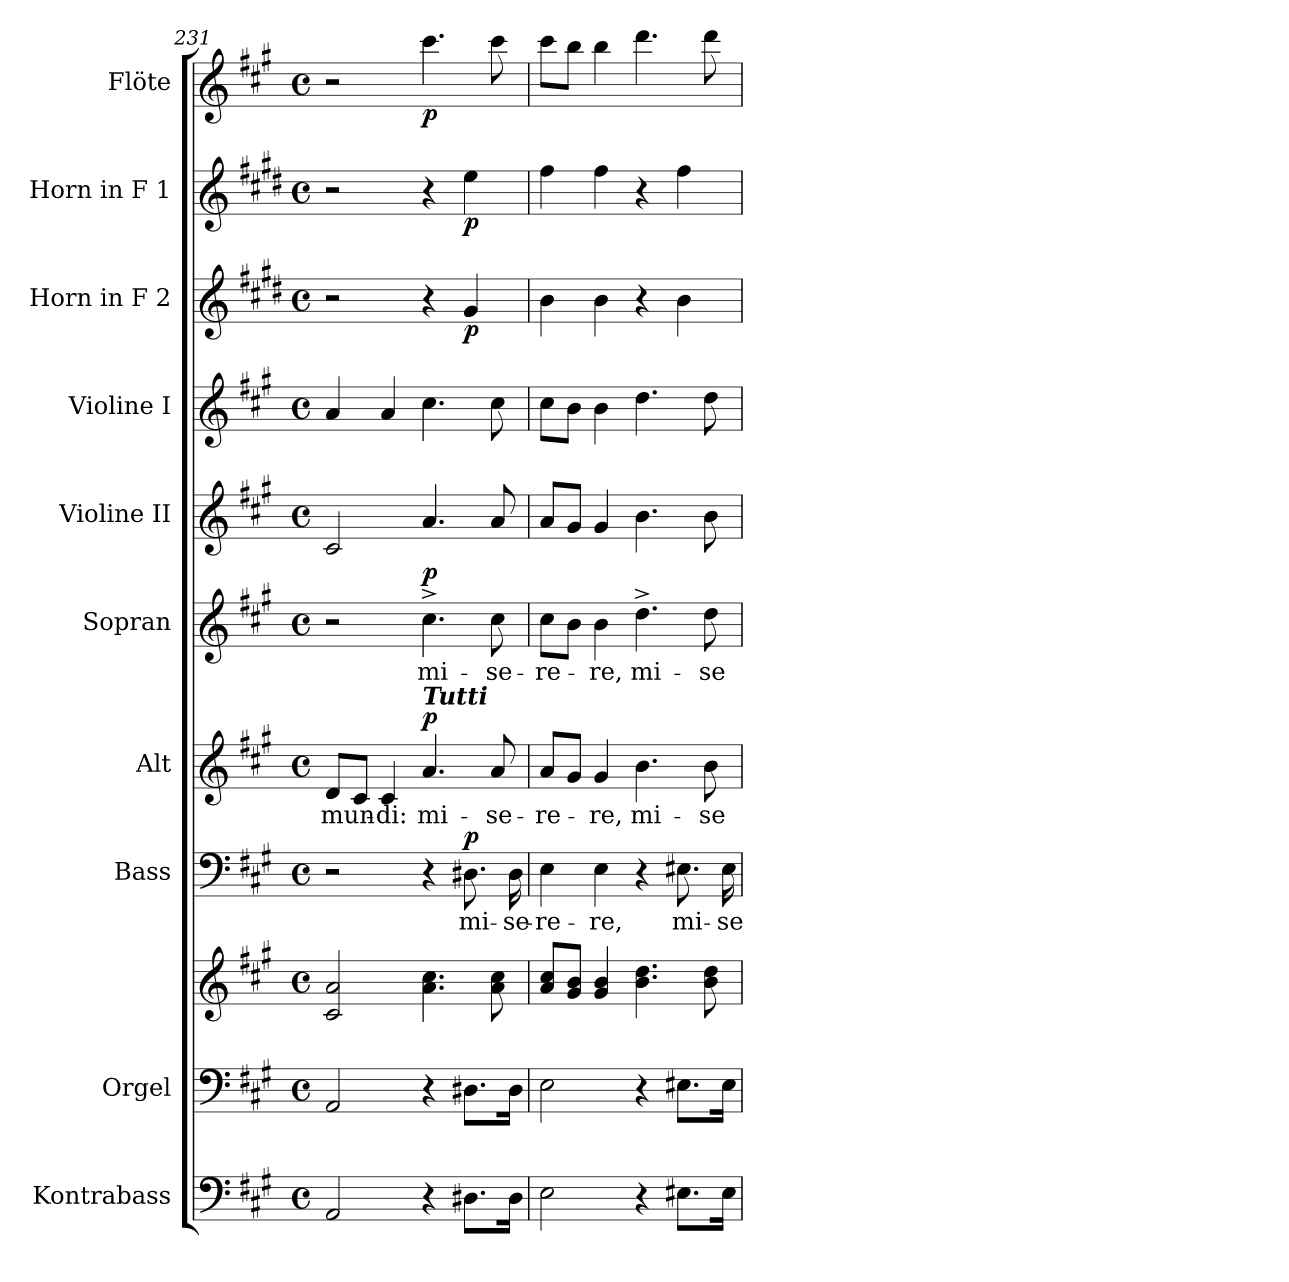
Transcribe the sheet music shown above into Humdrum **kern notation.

**kern	**kern	**kern	**kern	**text	**dynam	**kern	**text	**dynam	**kern	**text	**dynam	**kern	**kern	**kern	**dynam	**kern	**dynam	**kern	**dynam
*part10	*part9	*part9	*part8	*part8	*part8	*part7	*part7	*part7	*part6	*part6	*part6	*part5	*part4	*part3	*part3	*part2	*part2	*part1	*part1
*staff11	*staff10	*staff9	*staff8	*staff8	*staff8	*staff7	*staff7	*staff7	*staff6	*staff6	*staff6	*staff5	*staff4	*staff3	*staff3	*staff2	*staff2	*staff1	*staff1
*I"Kontrabass	*I"Orgel	*	*I"Bass	*	*	*I"Alt	*	*	*I"Sopran	*	*	*I"Violine II	*I"Violine I	*I"Horn in F 2	*	*I"Horn in F 1	*	*I"Flöte	*
*I'Kb.	*I'Org.	*	*I'B.	*	*	*I'A.	*	*	*I'S.	*	*	*I'Vl. II	*I'Vl. I	*	*	*	*	*I'Fl.	*
*clefF4	*clefF4	*clefG2	*clefF4	*	*	*clefG2	*	*	*clefG2	*	*	*clefG2	*clefG2	*clefG2	*	*clefG2	*	*clefG2	*
*ITrd7c12	*	*	*	*	*	*	*	*	*	*	*	*	*	*ITrd4c7	*	*ITrd4c7	*	*	*
*k[f#c#g#]	*k[f#c#g#]	*k[f#c#g#]	*k[f#c#g#]	*	*	*k[f#c#g#]	*	*	*k[f#c#g#]	*	*	*k[f#c#g#]	*k[f#c#g#]	*k[f#c#g#]	*	*k[f#c#g#]	*	*k[f#c#g#]	*
*A:	*A:	*A:	*A:	*	*	*A:	*	*	*A:	*	*	*A:	*A:	*A:	*	*A:	*	*A:	*
*M4/4	*M4/4	*M4/4	*M4/4	*	*	*M4/4	*	*	*M4/4	*	*	*M4/4	*M4/4	*M4/4	*	*M4/4	*	*M4/4	*
*met(c)	*met(c)	*met(c)	*met(c)	*	*	*met(c)	*	*	*met(c)	*	*	*met(c)	*met(c)	*met(c)	*	*met(c)	*	*met(c)	*
=231	=231	=231	=231	=231	=231	=231	=231	=231	=231	=231	=231	=231	=231	=231	=231	=231	=231	=231	=231
!	!	!	!	!	!	!	!LO:LY:b	!	!	!	!	!	!	!	!	!	!	!	!
2AAA/	2AA/	2c#/ 2a/	2r	.	.	8d/L	mun-	.	2r	.	.	2c#/	4a/	2r	.	2r	.	2r	.
.	.	.	.	.	.	8c#/J	.	.	.	.	.	.	.	.	.	.	.	.	.
!	!	!	!	!	!	!	!LO:LY:b	!	!	!	!	!	!	!	!	!	!	!	!
.	.	.	.	.	.	4c#/	-di:	.	.	.	.	.	4a/	.	.	.	.	.	.
!	!	!	!	!	!	!LO:TX:a:Bi:t=Tutti	!	!	!	!	!	!	!	!	!	!	!	!	!
!	!	!	!	!	!	!	!LO:LY:b	!LO:DY:a	!	!LO:LY:b	!LO:DY:a	!	!	!	!	!	!	!	!LO:DY:b
4r	4r	4.a\ 4.cc#\	4r	.	.	4.a/	mi-	p	4.cc#^>\	mi-	p	4.a/	4.cc#\	4r	.	4r	.	4.ccc#\	p
!	!	!	!	!LO:LY:b	!LO:DY:a	!	!	!	!	!	!	!	!	!	!LO:DY:b	!	!LO:DY:b	!	!
8.DD#X\L	8.D#X\L	.	8.D#X\	mi-	p	.	.	.	.	.	.	.	.	4c#/	p	4a\	p	.	.
!	!	!	!	!	!	!	!LO:LY:b	!	!	!LO:LY:b	!	!	!	!	!	!	!	!	!
.	.	8a\ 8cc#\	.	.	.	8a/	-se-	.	8cc#\	-se-	.	8a/	8cc#\	.	.	.	.	8ccc#\	.
!	!	!	!	!LO:LY:b	!	!	!	!	!	!	!	!	!	!	!	!	!	!	!
16DD#\Jk	16D#\Jk	.	16D#\	-se-	.	.	.	.	.	.	.	.	.	.	.	.	.	.	.
=232	=232	=232	=232	=232	=232	=232	=232	=232	=232	=232	=232	=232	=232	=232	=232	=232	=232	=232	=232
!	!	!	!	!LO:LY:b	!	!	!LO:LY:b	!	!	!LO:LY:b	!	!	!	!	!	!	!	!	!
2EE\	2E\	8a/ 8cc#/L	4E\	-re-	.	8a/L	-re-	.	8cc#\L	-re-	.	8a/L	8cc#\L	4e\	.	4b\	.	8ccc#\L	.
.	.	8g#/ 8b/J	.	.	.	8g#/J	.	.	8b\J	.	.	8g#/J	8b\J	.	.	.	.	8bb\J	.
!	!	!	!	!LO:LY:b	!	!	!LO:LY:b	!	!	!LO:LY:b	!	!	!	!	!	!	!	!	!
.	.	4g#/ 4b/	4E\	-re,	.	4g#/	-re,	.	4b\	-re,	.	4g#/	4b\	4e\	.	4b\	.	4bb\	.
!	!	!	!	!	!	!	!LO:LY:b	!	!	!LO:LY:b	!	!	!	!	!	!	!	!	!
4r	4r	4.b\ 4.dd\	4r	.	.	4.b\	mi-	.	4.dd^>\	mi-	.	4.b\	4.dd\	4r	.	4r	.	4.ddd\	.
!	!	!	!	!LO:LY:b	!	!	!	!	!	!	!	!	!	!	!	!	!	!	!
8.EE#X\L	8.E#X\L	.	8.E#X\	mi-	.	.	.	.	.	.	.	.	.	4e\	.	4b\	.	.	.
!	!	!	!	!	!	!	!LO:LY:b	!	!	!LO:LY:b	!	!	!	!	!	!	!	!	!
.	.	8b\ 8dd\	.	.	.	8b\	-se-	.	8dd\	-se-	.	8b\	8dd\	.	.	.	.	8ddd\	.
!	!	!	!	!LO:LY:b	!	!	!	!	!	!	!	!	!	!	!	!	!	!	!
16EE#\Jk	16E#\Jk	.	16E#\	-se-	.	.	.	.	.	.	.	.	.	.	.	.	.	.	.
=	=	=	=	=	=	=	=	=	=	=	=	=	=	=	=	=	=	=	=
*-	*-	*-	*-	*-	*-	*-	*-	*-	*-	*-	*-	*-	*-	*-	*-	*-	*-	*-	*-
